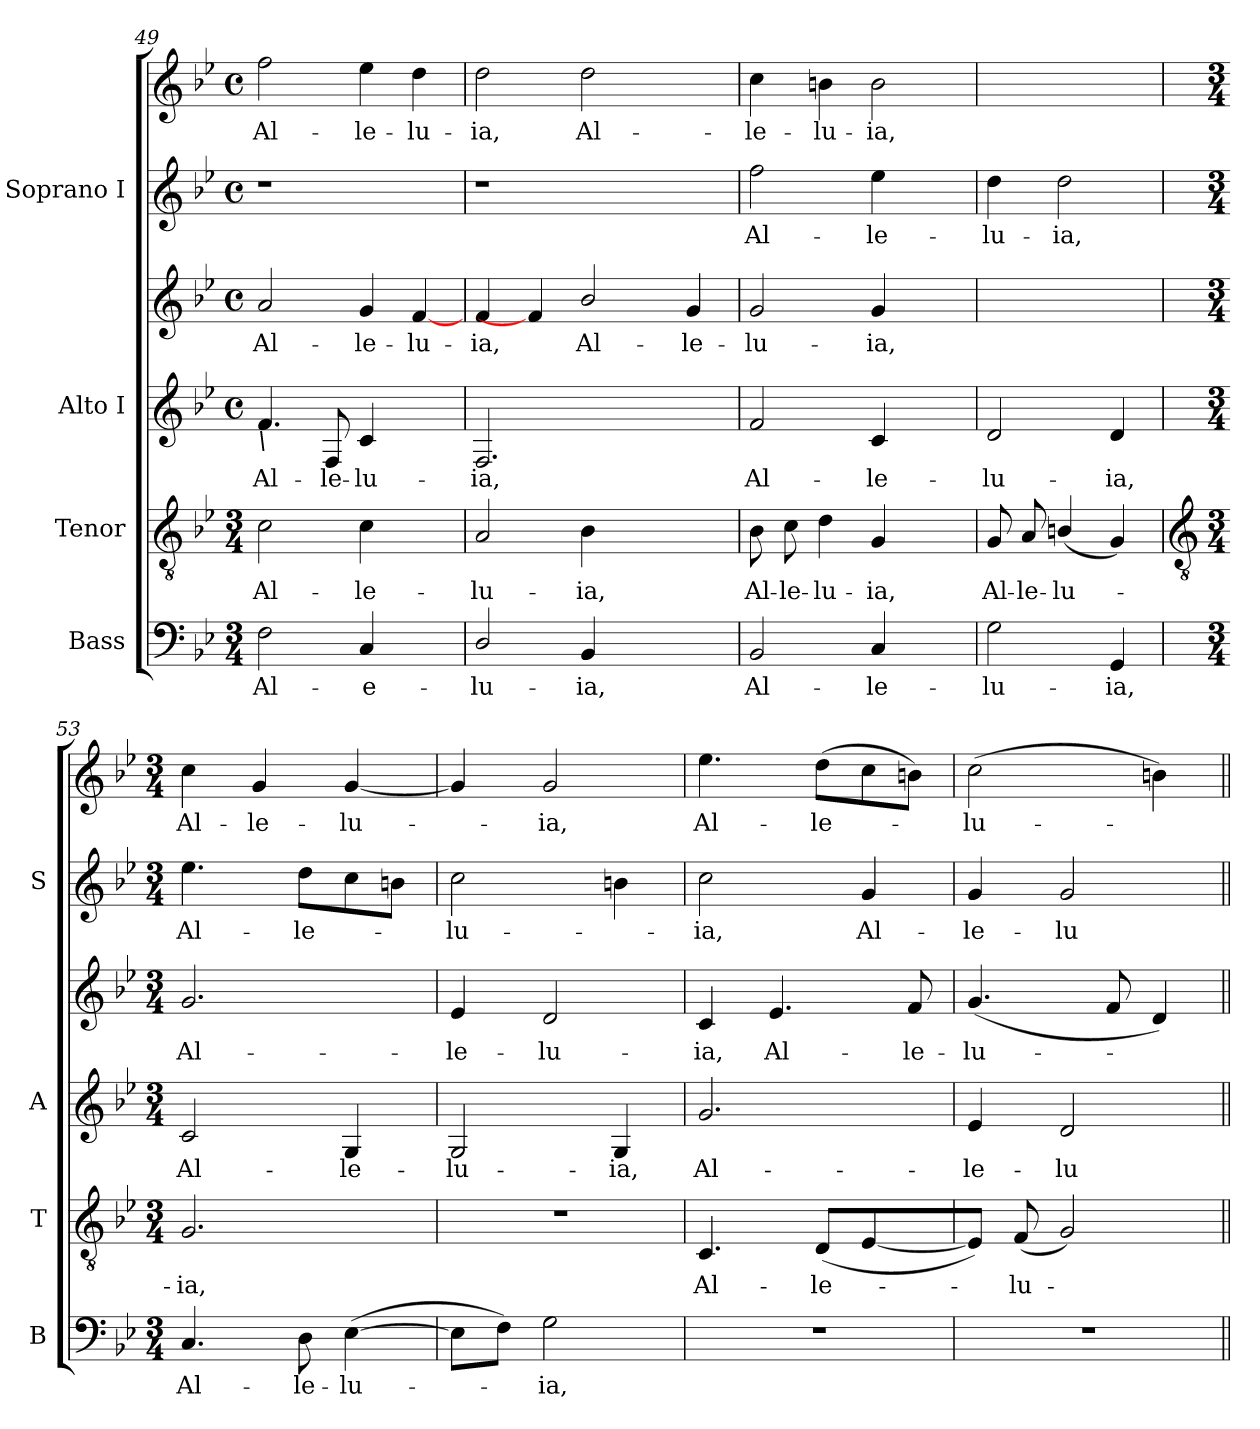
**kern	**text	**kern	**text	**kern	**text	**kern	**text	**kern	**text	**kern	**text
*part4	*part4	*part3	*part3	*part2	*part2	*part2	*part2	*part1	*part1	*part1	*part1
*staff6	*staff6	*staff5	*staff5	*staff4	*staff4	*staff3	*staff3	*staff2	*staff2	*staff1	*staff1
*I"Bass	*	*I"Tenor	*	*I"Alto I	*	*	*	*I"Soprano I	*	*	*
*I'B	*	*I'T	*	*I'A	*	*	*	*I'S	*	*	*
*clefF4	*	*clefGv2	*	*clefG2	*	*clefG2	*	*clefG2	*	*clefG2	*
*k[b-e-]	*	*k[b-e-]	*	*k[b-e-]	*	*k[b-e-]	*	*k[b-e-]	*	*k[b-e-]	*
*B-:	*	*B-:	*	*B-:	*	*B-:	*	*B-:	*	*B-:	*
*M3/4	*	*M3/4	*	*M4/4	*	*M4/4	*	*M4/4	*	*M4/4	*
*	*	*	*	*met(c)	*	*met(c)	*	*met(c)	*	*met(c)	*
=49	=49	=49	=49	=49	=49	=49	=49	=49	=49	=49	=49
!	!	!	!	!LO:TX:b:i:t=\	!	!	!	!	!	!	!
!	!LO:LY:b	!	!LO:LY:b	!	!LO:LY:b	!	!LO:LY:b	!LO:N:vis=1	!	!	!LO:LY:b
2F	Al-	2c	Al-	4.f	-Al-	2a	Al-	1r	.	2ff	Al-
!	!	!	!	!	!LO:LY:b	!	!	!	!	!	!
.	.	.	.	8F	-le-	.	.	.	.	.	.
!	!LO:LY:b	!	!LO:LY:b	!	!LO:LY:b	!	!LO:LY:b	!	!	!	!LO:LY:b
4C	-e-	4c	-le-	4c	-lu-	4g	-le-	.	.	4ee-	-le-
!	!	!	!	!	!	!	!LO:LY:b	!	!	!	!LO:LY:b
4ryy	.	4ryy	.	4ryy	.	[4f	-lu-	.	.	4dd	-lu-
=50	=50	=50	=50	=50	=50	=50	=50	=50	=50	=50	=50
!	!LO:LY:b	!	!LO:LY:b	!	!LO:LY:b	!	!LO:LY:b	!LO:N:vis=1	!	!	!LO:LY:b
2D/	-lu-	2A	-lu-	2.F	-ia,	4f	-ia,	1r	.	2dd	-ia,
.	.	.	.	.	.	4f]	.	.	.	.	.
!	!LO:LY:b	!	!LO:LY:b	!	!	!	!LO:LY:b	!	!	!	!LO:LY:b
4BB-	-ia,	4B-	-ia,	.	.	2b-/	Al-	.	.	2dd	Al-
2ryy	.	2ryy	.	2ryy	.	.	.	.	.	.	.
!	!	!	!	!	!	!	!LO:LY:b	!	!	!	!
.	.	.	.	.	.	4g	-le-	4ryy	.	4ryy	.
=51	=51	=51	=51	=51	=51	=51	=51	=51	=51	=51	=51
!	!LO:LY:b	!	!LO:LY:b	!	!LO:LY:b	!	!LO:LY:b	!	!LO:LY:b	!	!LO:LY:b
2BB-	Al-	8B-	Al-	2f	Al-	2g	lu-	2ff	Al-	4cc	-le-
!	!	!	!LO:LY:b	!	!	!	!	!	!	!	!
.	.	8c	-le-	.	.	.	.	.	.	.	.
!	!	!	!LO:LY:b	!	!	!	!	!	!	!	!LO:LY:b
.	.	4d	-lu-	.	.	.	.	.	.	4bn	-lu-
!	!LO:LY:b	!	!LO:LY:b	!	!LO:LY:b	!	!LO:LY:b	!	!LO:LY:b	!	!LO:LY:b
4C	-le-	4G	-ia,	4c	-le-	4g	-ia,	4ee-	-le-	2b	-ia,
4ryy	.	4ryy	.	4ryy	.	4ryy	.	4ryy	.	.	.
=52	=52	=52	=52	=52	=52	=52	=52	=52	=52	=52	=52
!	!LO:LY:b	!	!LO:LY:b	!	!LO:LY:b	!	!	!	!LO:LY:b	!	!
2G	-lu-	8G	Al-	2d	-lu-	2.ryy	.	4dd	-lu-	2.ryy	.
!	!	!	!LO:LY:b	!	!	!	!	!	!	!	!
.	.	8A	-le-	.	.	.	.	.	.	.	.
!	!	!	!LO:LY:b	!	!	!	!	!	!LO:LY:b	!	!
.	.	(<4Bn/	-lu-	.	.	.	.	2dd	-ia,	.	.
!	!LO:LY:b	!	!	!	!LO:LY:b	!	!	!	!	!	!
4GG	-ia,	4G)	.	4d	-ia,	.	.	.	.	.	.
!!LO:LB:g=z
=53	=53	=53	=53	=53	=53	=53	=53	=53	=53	=53	=53
*	*	*clefGv2	*	*	*	*	*	*	*	*	*
*M3/4	*	*M3/4	*	*M3/4	*	*M3/4	*	*M3/4	*	*M3/4	*
!	!LO:LY:b	!	!LO:LY:b	!	!LO:LY:b	!	!LO:LY:b	!	!LO:LY:b	!	!LO:LY:b
4.C	Al-	2.G	ia,	2c	-Al-	2.g	Al-	4.ee-	Al-	4cc	Al-
!	!	!	!	!	!	!	!	!	!	!	!LO:LY:b
.	.	.	.	.	.	.	.	.	.	4g	-le-
!	!LO:LY:b	!	!	!	!	!	!	!	!LO:LY:b	!	!
8D	-le-	.	.	.	.	.	.	8ddL	-le-	.	.
!	!LO:LY:b	!	!	!	!LO:LY:b	!	!	!	!	!	!LO:LY:b
(>[4E-	-lu-	.	.	4G	-le-	.	.	8cc	.	[4g	-lu-
.	.	.	.	.	.	.	.	8bnJ	.	.	.
=54	=54	=54	=54	=54	=54	=54	=54	=54	=54	=54	=54
!	!	!LO:N:vis=1	!	!	!LO:LY:b	!	!LO:LY:b	!	!LO:LY:b	!	!
8E-L]	.	2.r	.	2G	-lu-	4e-	-le-	2cc	lu-	4g]	.
8FJ)	.	.	.	.	.	.	.	.	.	.	.
!	!LO:LY:b	!	!	!	!	!	!LO:LY:b	!	!	!	!LO:LY:b
2G	ia,	.	.	.	.	2d	-lu-	.	.	2g	ia,
!	!	!	!	!	!LO:LY:b	!	!	!	!	!	!
.	.	.	.	4G	-ia,	.	.	4bn	.	.	.
=55	=55	=55	=55	=55	=55	=55	=55	=55	=55	=55	=55
!LO:N:vis=1	!	!	!LO:LY:b	!	!LO:LY:b	!	!LO:LY:b	!	!LO:LY:b	!	!LO:LY:b
2.r	.	4.C	Al-	2.g	-Al-	4c	ia,	2cc	ia,	4.ee-	Al-
!	!	!	!	!	!	!	!LO:LY:b	!	!	!	!
.	.	.	.	.	.	4.e-	Al-	.	.	.	.
!	!	!	!LO:LY:b	!	!	!	!	!	!	!	!LO:LY:b
.	.	(<8DL	-le-	.	.	.	.	.	.	(>8ddL	-le-
!	!	!	!	!	!	!	!	!	!LO:LY:b	!	!
.	.	[4E-	.	.	.	.	.	4g	Al-	8cc	.
!	!	!	!	!	!	!	!LO:LY:b	!	!	!	!
.	.	.	.	.	.	8f	-le-	.	.	8bnJ)	.
=56	=56	=56	=56	=56	=56	=56	=56	=56	=56	=56	=56
!LO:N:vis=1	!	!	!	!	!LO:LY:b	!	!LO:LY:b	!	!LO:LY:b	!	!LO:LY:b
2.r	.	8E-J])	.	4e-	le-	(<4.g	-lu-	4g	le-	(>2cc	-lu-
!	!	!	!LO:LY:b	!	!	!	!	!	!	!	!
.	.	(<8FL	lu-	.	.	.	.	.	.	.	.
!	!	!	!	!	!LO:LY:b	!	!	!	!LO:LY:b	!	!
.	.	2G)	.	2d	-lu-	.	.	2g	-lu-	.	.
.	.	.	.	.	.	8f	.	.	.	.	.
.	.	.	.	.	.	4d)	.	.	.	4bn)	.
=||	=||	=||	=||	=||	=||	=||	=||	=||	=||	=||	=||
*-	*-	*-	*-	*-	*-	*-	*-	*-	*-	*-	*-
